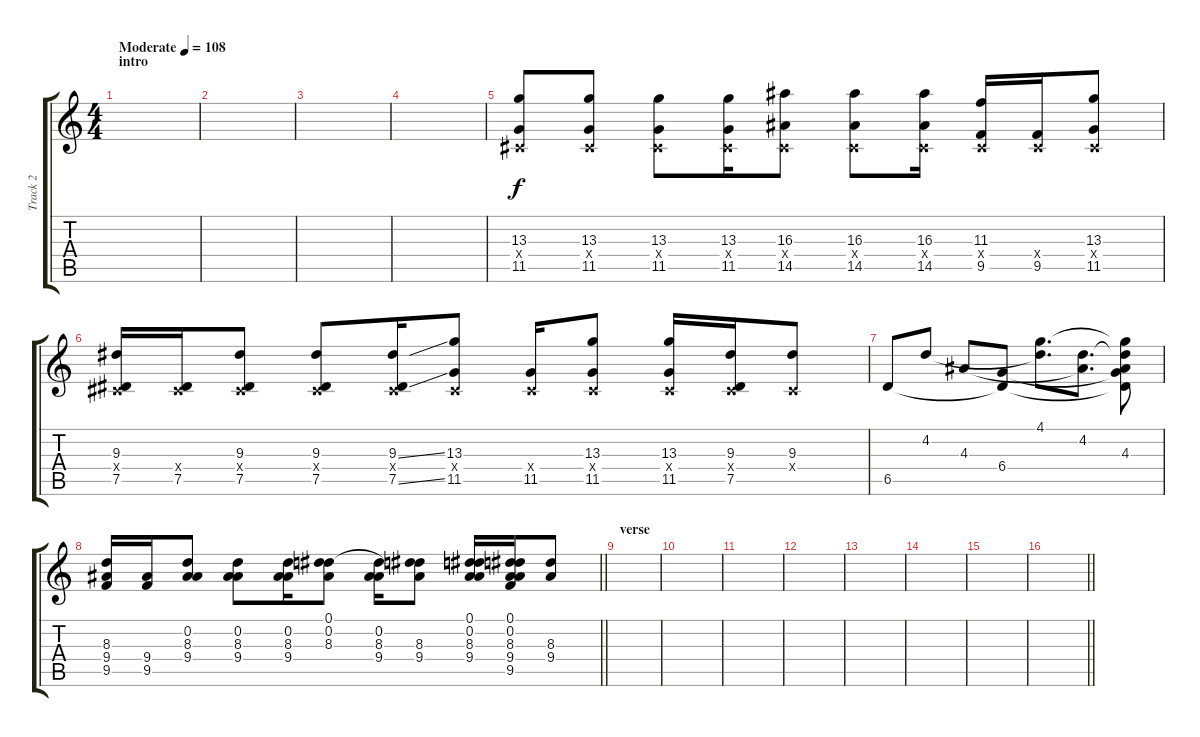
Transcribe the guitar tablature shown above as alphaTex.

\track ("Track 2" "Track 2") {instrument electricguitarclean}
\staff {score tabs}
\tuning (Eb4 Bb3 Gb3 Db3 Ab2 Eb2) {hide}
\ts (4 4)
\section ("" "intro")
\tempo (108 "Moderate")
\clef g2
\ks c
|
|
|
|
(13.3 0.4{x} 11.5).8 (13.3 0.4{x} 11.5).8 (13.3 0.4{x} 11.5).8 (13.3 0.4{x} 11.5).16 (16.3 0.4{x} 14.5).8 (16.3 0.4{x} 14.5).8 (16.3 0.4{x} 14.5).16 (11.3 0.4{x} 9.5).16 (0.4{x} 9.5).16 (13.3 0.4{x} 11.5).8 |
(9.3 0.4{x} 7.5).16 (0.4{x} 7.5).16 (9.3 0.4{x} 7.5).8 (9.3 0.4{x} 7.5).8 (9.3{ss} 0.4{x} 7.5{ss}).16 (13.3 0.4{x} 11.5).8 (0.4{x} 11.5).16 (13.3 0.4{x} 11.5).8 (13.3 0.4{x} 11.5).16 (9.3 0.4{x} 7.5).16 (9.3 0.4{x}).8 |
6.5.8 4.2.8 4.3.8 (6.4 6.5{t}).8 (4.1 4.2{t}).8{d} (4.2 4.3{t}).8{d} (4.1{t} 4.2{t} 4.3 6.4{t} 6.5{t}).8 |
\barLineRight lightlight
(8.3 9.4 9.5).16 (9.4 9.5).16 (0.2 8.3 9.4).8 (0.2 8.3 9.4).8 (0.2 8.3 9.4).16 (0.1 0.2 8.3).8 (0.2 8.3 9.4).16 (0.1{t} 8.3 9.4).8 (0.1 0.2 8.3 9.4).16 (0.1 0.2 8.3 9.4 9.5).16 (8.3 9.4).8 |
\section ("" "verse ")
|
|
|
|
|
|
|
\barLineRight lightlight
